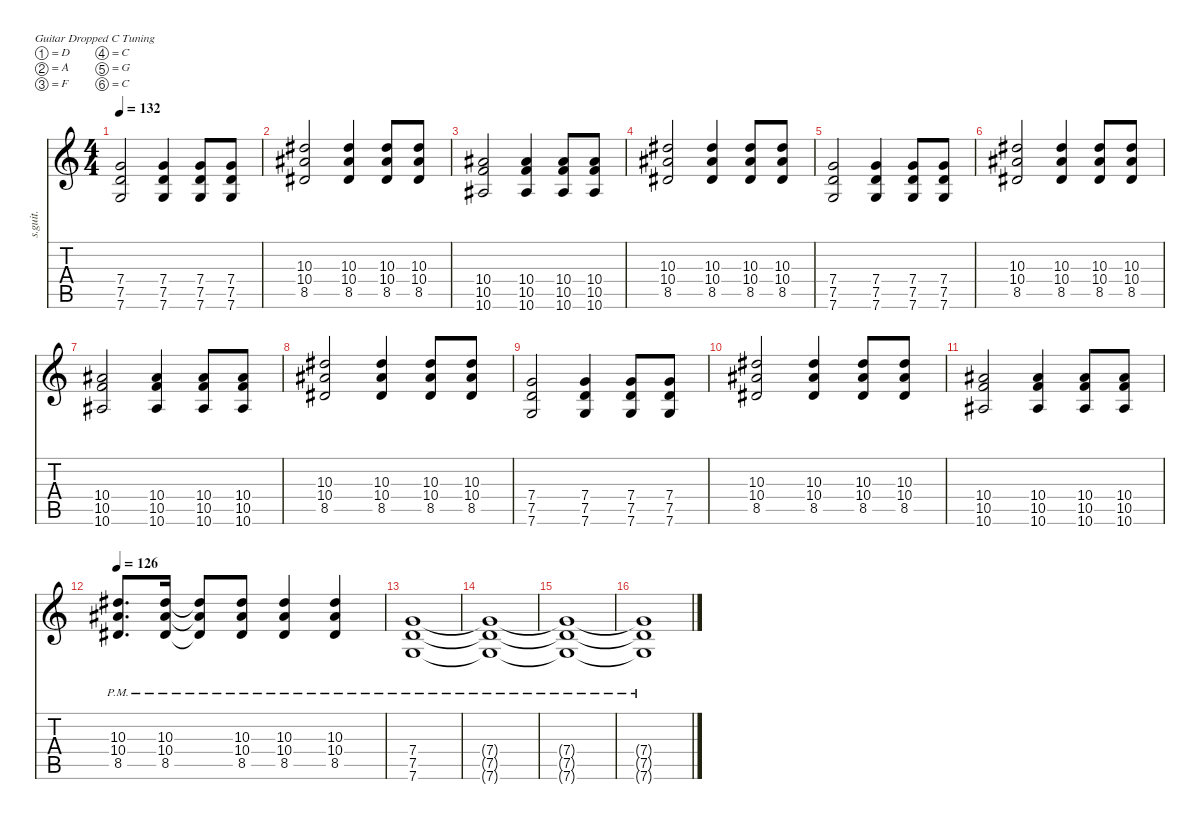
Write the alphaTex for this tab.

\defaultSystemsLayout 4
\hideDynamics
\bracketExtendMode nobrackets
\track ("Daron Malakian | Master" "s.guit.") {instrument distortionguitar}
\staff {score tabs}
\tuning (D4 A3 F3 C3 G2 C2)
\ts (4 4)
\tempo 132
\clef g2
\ks c
(7.4 7.5 7.6).2{lyrics (0 "") lyrics (1 "") lyrics (2 "") lyrics (3 "") lyrics (4 "") dy f} (7.4 7.5 7.6).4{lyrics (0 "") lyrics (1 "") lyrics (2 "") lyrics (3 "") lyrics (4 "")} (7.4 7.5 7.6).8{lyrics (0 "") lyrics (1 "") lyrics (2 "") lyrics (3 "") lyrics (4 "")} (7.4 7.5 7.6).8{lyrics (0 "") lyrics (1 "") lyrics (2 "") lyrics (3 "") lyrics (4 "")} |
(10.3{acc #} 10.4{acc #} 8.5{acc #}).2{lyrics (0 "") lyrics (1 "") lyrics (2 "") lyrics (3 "") lyrics (4 "")} (10.3{acc #} 10.4{acc #} 8.5{acc #}).4{lyrics (0 "") lyrics (1 "") lyrics (2 "") lyrics (3 "") lyrics (4 "")} (10.3{acc #} 10.4{acc #} 8.5{acc #}).8{lyrics (0 "") lyrics (1 "") lyrics (2 "") lyrics (3 "") lyrics (4 "")} (10.3{acc #} 10.4{acc #} 8.5{acc #}).8{lyrics (0 "") lyrics (1 "") lyrics (2 "") lyrics (3 "") lyrics (4 "")} |
(10.4{acc #} 10.5 10.6{acc #}).2{lyrics (0 "") lyrics (1 "") lyrics (2 "") lyrics (3 "") lyrics (4 "")} (10.4{acc #} 10.5 10.6{acc #}).4{lyrics (0 "") lyrics (1 "") lyrics (2 "") lyrics (3 "") lyrics (4 "")} (10.4{acc #} 10.5 10.6{acc #}).8{lyrics (0 "") lyrics (1 "") lyrics (2 "") lyrics (3 "") lyrics (4 "")} (10.4{acc #} 10.5 10.6{acc #}).8{lyrics (0 "") lyrics (1 "") lyrics (2 "") lyrics (3 "") lyrics (4 "")} |
(10.3{acc #} 10.4{acc #} 8.5{acc #}).2{lyrics (0 "") lyrics (1 "") lyrics (2 "") lyrics (3 "") lyrics (4 "")} (10.3{acc #} 10.4{acc #} 8.5{acc #}).4{lyrics (0 "") lyrics (1 "") lyrics (2 "") lyrics (3 "") lyrics (4 "")} (10.3{acc #} 10.4{acc #} 8.5{acc #}).8{lyrics (0 "") lyrics (1 "") lyrics (2 "") lyrics (3 "") lyrics (4 "")} (10.3{acc #} 10.4{acc #} 8.5{acc #}).8{lyrics (0 "") lyrics (1 "") lyrics (2 "") lyrics (3 "") lyrics (4 "")} |
(7.4 7.5 7.6).2{lyrics (0 "") lyrics (1 "") lyrics (2 "") lyrics (3 "") lyrics (4 "")} (7.4 7.5 7.6).4{lyrics (0 "") lyrics (1 "") lyrics (2 "") lyrics (3 "") lyrics (4 "")} (7.4 7.5 7.6).8{lyrics (0 "") lyrics (1 "") lyrics (2 "") lyrics (3 "") lyrics (4 "")} (7.4 7.5 7.6).8{lyrics (0 "") lyrics (1 "") lyrics (2 "") lyrics (3 "") lyrics (4 "")} |
(10.3{acc #} 10.4{acc #} 8.5{acc #}).2{lyrics (0 "") lyrics (1 "") lyrics (2 "") lyrics (3 "") lyrics (4 "")} (10.3{acc #} 10.4{acc #} 8.5{acc #}).4{lyrics (0 "") lyrics (1 "") lyrics (2 "") lyrics (3 "") lyrics (4 "")} (10.3{acc #} 10.4{acc #} 8.5{acc #}).8{lyrics (0 "") lyrics (1 "") lyrics (2 "") lyrics (3 "") lyrics (4 "")} (10.3{acc #} 10.4{acc #} 8.5{acc #}).8{lyrics (0 "") lyrics (1 "") lyrics (2 "") lyrics (3 "") lyrics (4 "")} |
(10.4{acc #} 10.5 10.6{acc #}).2{lyrics (0 "") lyrics (1 "") lyrics (2 "") lyrics (3 "") lyrics (4 "")} (10.4{acc #} 10.5 10.6{acc #}).4{lyrics (0 "") lyrics (1 "") lyrics (2 "") lyrics (3 "") lyrics (4 "")} (10.4{acc #} 10.5 10.6{acc #}).8{lyrics (0 "") lyrics (1 "") lyrics (2 "") lyrics (3 "") lyrics (4 "")} (10.4{acc #} 10.5 10.6{acc #}).8{lyrics (0 "") lyrics (1 "") lyrics (2 "") lyrics (3 "") lyrics (4 "")} |
(10.3{acc #} 10.4{acc #} 8.5{acc #}).2{lyrics (0 "") lyrics (1 "") lyrics (2 "") lyrics (3 "") lyrics (4 "")} (10.3{acc #} 10.4{acc #} 8.5{acc #}).4{lyrics (0 "") lyrics (1 "") lyrics (2 "") lyrics (3 "") lyrics (4 "")} (10.3{acc #} 10.4{acc #} 8.5{acc #}).8{lyrics (0 "") lyrics (1 "") lyrics (2 "") lyrics (3 "") lyrics (4 "")} (10.3{acc #} 10.4{acc #} 8.5{acc #}).8{lyrics (0 "") lyrics (1 "") lyrics (2 "") lyrics (3 "") lyrics (4 "")} |
(7.4 7.5 7.6).2{lyrics (0 "") lyrics (1 "") lyrics (2 "") lyrics (3 "") lyrics (4 "")} (7.4 7.5 7.6).4{lyrics (0 "") lyrics (1 "") lyrics (2 "") lyrics (3 "") lyrics (4 "")} (7.4 7.5 7.6).8{lyrics (0 "") lyrics (1 "") lyrics (2 "") lyrics (3 "") lyrics (4 "")} (7.4 7.5 7.6).8{lyrics (0 "") lyrics (1 "") lyrics (2 "") lyrics (3 "") lyrics (4 "")} |
(10.3{acc #} 10.4{acc #} 8.5{acc #}).2{lyrics (0 "") lyrics (1 "") lyrics (2 "") lyrics (3 "") lyrics (4 "")} (10.3{acc #} 10.4{acc #} 8.5{acc #}).4{lyrics (0 "") lyrics (1 "") lyrics (2 "") lyrics (3 "") lyrics (4 "")} (10.3{acc #} 10.4{acc #} 8.5{acc #}).8{lyrics (0 "") lyrics (1 "") lyrics (2 "") lyrics (3 "") lyrics (4 "")} (10.3{acc #} 10.4{acc #} 8.5{acc #}).8{lyrics (0 "") lyrics (1 "") lyrics (2 "") lyrics (3 "") lyrics (4 "")} |
(10.4{acc #} 10.5 10.6{acc #}).2{lyrics (0 "") lyrics (1 "") lyrics (2 "") lyrics (3 "") lyrics (4 "")} (10.4{acc #} 10.5 10.6{acc #}).4{lyrics (0 "") lyrics (1 "") lyrics (2 "") lyrics (3 "") lyrics (4 "")} (10.4{acc #} 10.5 10.6{acc #}).8{lyrics (0 "") lyrics (1 "") lyrics (2 "") lyrics (3 "") lyrics (4 "")} (10.4{acc #} 10.5 10.6{acc #}).8{lyrics (0 "") lyrics (1 "") lyrics (2 "") lyrics (3 "") lyrics (4 "")} |
\tempo 126
(10.3{pm acc #} 10.4{pm acc #} 8.5{pm acc #}).8{d lyrics (0 "") lyrics (1 "") lyrics (2 "") lyrics (3 "") lyrics (4 "")} (10.3{pm acc #} 10.4{pm acc #} 8.5{pm acc #}).16{lyrics (0 "") lyrics (1 "") lyrics (2 "") lyrics (3 "") lyrics (4 "")} (10.3{pm t acc #} 10.4{pm t acc #} 8.5{pm t acc #}).8{lyrics (0 "") lyrics (1 "") lyrics (2 "") lyrics (3 "") lyrics (4 "")} (10.3{pm acc #} 10.4{pm acc #} 8.5{pm acc #}).8{lyrics (0 "") lyrics (1 "") lyrics (2 "") lyrics (3 "") lyrics (4 "")} (10.3{pm acc #} 10.4{pm acc #} 8.5{pm acc #}).4{lyrics (0 "") lyrics (1 "") lyrics (2 "") lyrics (3 "") lyrics (4 "")} (10.3{pm acc #} 10.4{pm acc #} 8.5{pm acc #}).4{lyrics (0 "") lyrics (1 "") lyrics (2 "") lyrics (3 "") lyrics (4 "")} |
(7.4{pm} 7.5{pm} 7.6{pm}).1{lyrics (0 "") lyrics (1 "") lyrics (2 "") lyrics (3 "") lyrics (4 "")} |
(7.4{pm t} 7.5{pm t} 7.6{pm t}).1{lyrics (0 "") lyrics (1 "") lyrics (2 "") lyrics (3 "") lyrics (4 "")} |
(7.4{pm t} 7.5{pm t} 7.6{pm t}).1{lyrics (0 "") lyrics (1 "") lyrics (2 "") lyrics (3 "") lyrics (4 "")} |
(7.4{pm t} 7.5{pm t} 7.6{pm t}).1{lyrics (0 "") lyrics (1 "") lyrics (2 "") lyrics (3 "") lyrics (4 "")}
